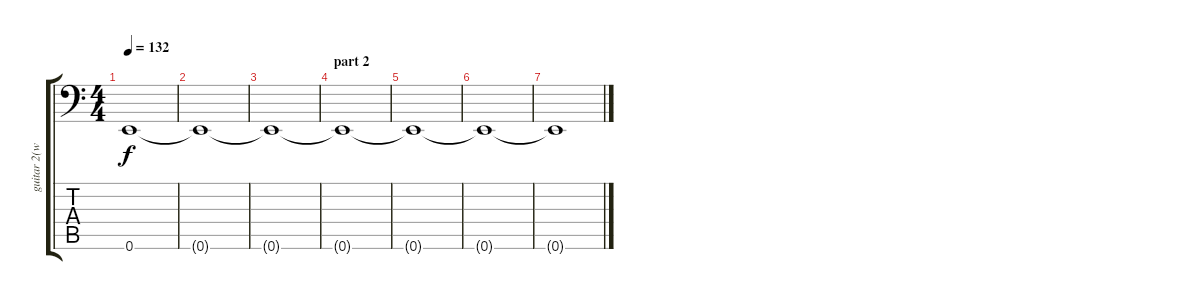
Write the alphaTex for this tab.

\track ("guitar 2(w/octaver 1 octave lower)" "guitar 2(w") {instrument overdrivenguitar}
\staff {score tabs}
\tuning (E3 B2 G2 D2 A1 E1) {hide}
\ts (4 4)
\tempo 132
\clef f4
\ks c
0.6{t}.1{dy f} |
0.6{t}.1 |
0.6{t}.1 |
\section ("" "part 2")
0.6{t}.1{volume 0} |
0.6{t}.1 |
0.6{t}.1 |
0.6{t}.1
